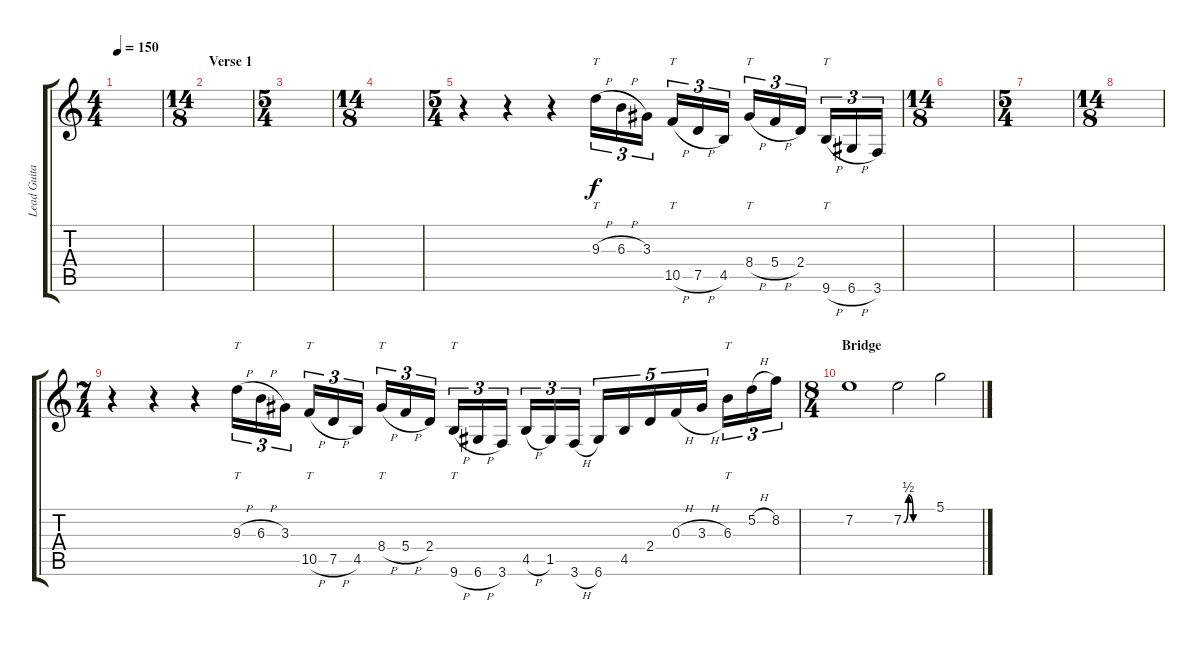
\track ("Lead Guitar 2" "Lead Guita") {instrument distortionguitar}
\staff {score tabs}
\tuning (D4 A3 F3 C3 G2 D2) {hide}
\ts (4 4)
\tempo 150
\clef g2
\ks c
|
\ts (14 8)
\section ("" "Verse 1")
|
\ts (5 4)
|
\ts (14 8)
|
\ts (5 4)
r.4 r.4 r.4 9.3{h}.16{tt tu (3 2)} 6.3{h}.16{tu (3 2)} 3.3.16{tu (3 2)} 10.5{h}.16{tt tu (3 2)} 7.5{h}.16{tu (3 2)} 4.5.16{tu (3 2)} 8.4{h}.16{tt tu (3 2)} 5.4{h}.16{tu (3 2)} 2.4.16{tu (3 2)} 9.6{h}.16{tt tu (3 2)} 6.6{h}.16{tu (3 2)} 3.6.16{tu (3 2)} |
\ts (14 8)
|
\ts (5 4)
|
\ts (14 8)
|
\ts (7 4)
r.4 r.4 r.4 9.3{h}.16{tt tu (3 2)} 6.3{h}.16{tu (3 2)} 3.3.16{tu (3 2)} 10.5{h}.16{tt tu (3 2)} 7.5{h}.16{tu (3 2)} 4.5.16{tu (3 2)} 8.4{h}.16{tt tu (3 2)} 5.4{h}.16{tu (3 2)} 2.4.16{tu (3 2)} 9.6{h}.16{tt tu (3 2)} 6.6{h}.16{tu (3 2)} 3.6.16{tu (3 2)} 4.5{h}.16{tu (3 2)} 1.5.16{tu (3 2)} 3.6{h}.16{tu (3 2)} 6.6.16{tu (5 4)} 4.5.16{tu (5 4)} 2.4.16{tu (5 4)} 0.3{h}.16{tu (5 4)} 3.3{h}.16{tu (5 4)} 6.3.16{tt tu (3 2)} 5.2{h}.16{tu (3 2)} 8.2.16{tu (3 2)} |
\ts (8 4)
\section ("" "Bridge")
7.2.1 7.2{be (custom 0 0 10 2 20 0 60 0)}.2 5.1.2
